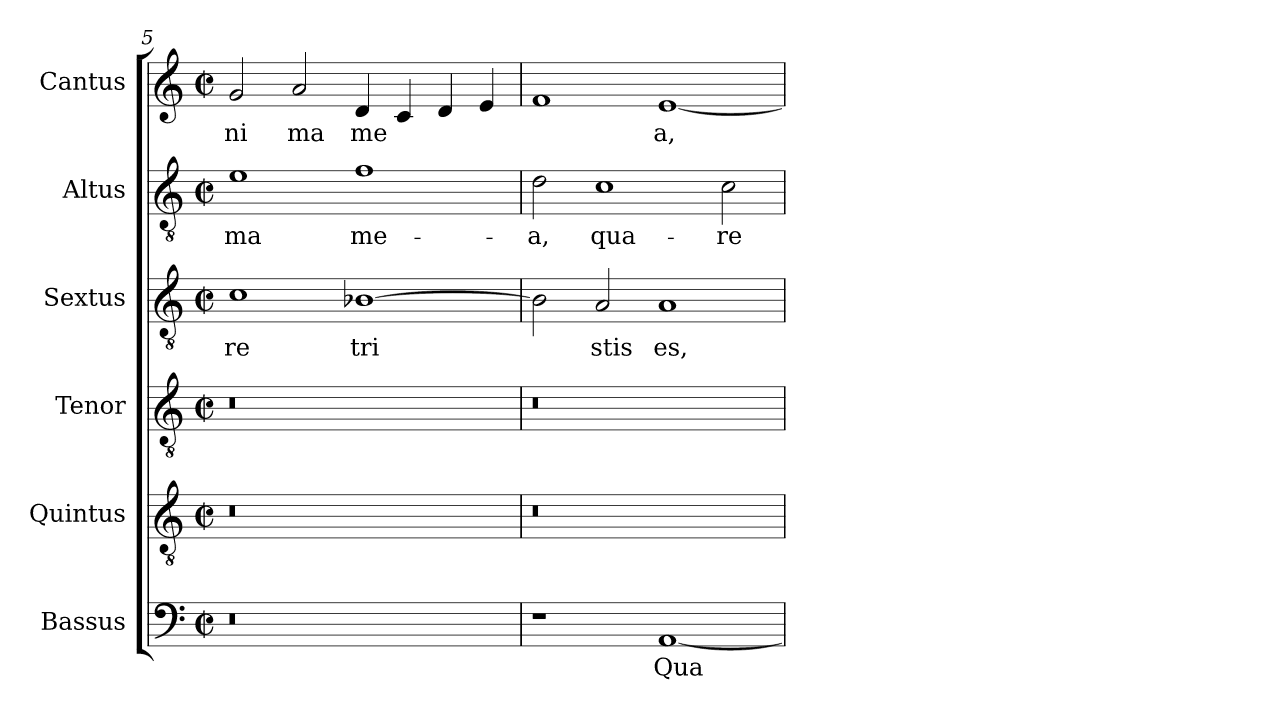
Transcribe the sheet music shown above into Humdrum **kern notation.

**kern	**text	**kern	**kern	**kern	**text	**kern	**text	**kern	**text
*part6	*part6	*part5	*part4	*part3	*part3	*part2	*part2	*part1	*part1
*staff6	*staff6	*staff5	*staff4	*staff3	*staff3	*staff2	*staff2	*staff1	*staff1
*I"Bassus	*	*I"Quintus	*I"Tenor	*I"Sextus	*	*I"Altus	*	*I"Cantus	*
*clefF4	*	*clefGv2	*clefGv2	*clefGv2	*	*clefGv2	*	*clefG2	*
*k[]	*	*k[]	*k[]	*k[]	*	*k[]	*	*k[]	*
*C:	*	*C:	*C:	*C:	*	*C:	*	*C:	*
*M2/2	*	*M2/2	*M2/2	*M2/2	*	*M2/2	*	*M2/2	*
*met(c|)	*	*met(c|)	*met(c|)	*met(c|)	*	*met(c|)	*	*met(c|)	*
=5	=5	=5	=5	=5	=5	=5	=5	=5	=5
!	!	!	!	!	!LO:LY:b:cj	!	!LO:LY:b:cj	!	!LO:LY:b
0r	.	0r	0r	1c	re	1e	-ma	2g/	ni
!	!	!	!	!	!	!	!	!	!LO:LY:b
.	.	.	.	.	.	.	.	2a/	ma
!	!	!	!	!	!LO:LY:b:cj	!	!LO:LY:b:cj	!	!LO:LY:b
.	.	.	.	[>1B-X	tri	1f	me-	4d/	me
!	!	!	!	!	!	!	!	!	!LO:LY:b
.	.	.	.	.	.	.	.	4c/	.
!	!	!	!	!	!	!	!	!	!LO:LY:b
.	.	.	.	.	.	.	.	4d/	.
!	!	!	!	!	!	!	!	!	!LO:LY:b
.	.	.	.	.	.	.	.	4e/	.
=6	=6	=6	=6	=6	=6	=6	=6	=6	=6
!	!	!	!	!	!LO:LY:b:cj	!	!LO:LY:b:cj	!	!LO:LY:b
1r	.	0r	0r	2B-\]	.	2d\	-a,	1f	.
!	!	!	!	!	!LO:LY:b:cj	!	!LO:LY:b:cj	!	!
.	.	.	.	2A/	stis	1c	qua-	.	.
!	!LO:LY:b	!	!	!	!LO:LY:b:cj	!	!	!	!LO:LY:b
[<1AA	Qua-	.	.	1A	es,	.	.	[<1e	a,
!	!	!	!	!	!	!	!LO:LY:b:cj	!	!
.	.	.	.	.	.	2c\	-re	.	.
=	=	=	=	=	=	=	=	=	=
*-	*-	*-	*-	*-	*-	*-	*-	*-	*-
